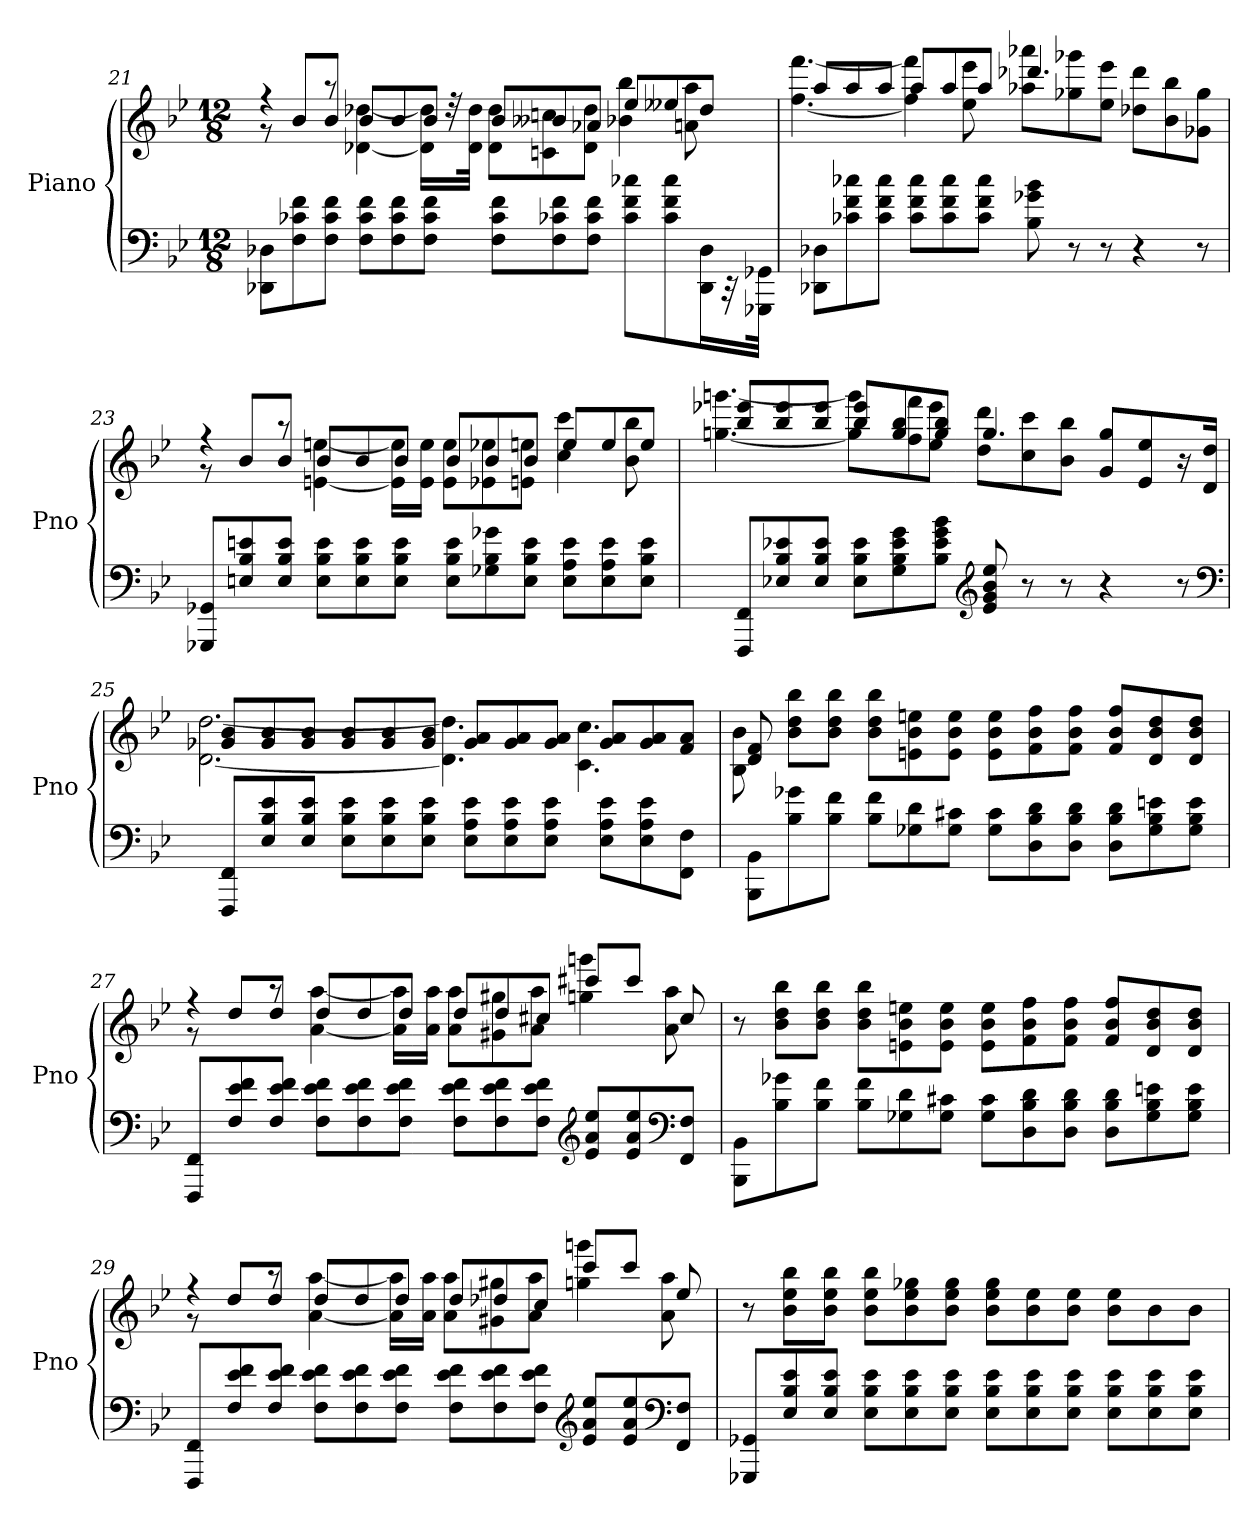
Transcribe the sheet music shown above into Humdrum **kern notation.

**kern	**kern
*part1	*part1
*staff2	*staff1
*I"Piano	*
*I'Pno	*
*clefF4	*clefG2
*k[b-e-]	*k[b-e-]
*B-:	*B-:
*M12/8	*M12/8
=21	=21
*	*^
8DD-X 8D-XL	8rg	4rff
8F 8c-X 8f	8b-L	.
8F 8c- 8fJ	8b-J	8raa
8F 8c- 8fL	8b-L	[4d-X [4dd-X
8F 8c- 8f	8b-	.
8F 8c- 8fJ	8b-J	16d-] 16dd-]LL
.	.	32rdd
.	.	32d- 32dd-JJk
8F 8c- 8fL	8b-L	8d- 8dd-L
8F 8c-X 8f	8b--X	8cn 8ccn
8F 8c- 8fJ	8a-XJ	8d- 8dd-J
8c- 8f 8cc-XL	8ee-L	4b-X 4bb-
8c- 8f 8cc-	8ee--X	.
16DD- 16D-L	8dd-J	8an 8aa
32rCC	.	.
32GGG-X 32GG-XJJk	.	.
=22	=22	=22
8DD-X 8D-XL	8aaL	[4.ff [4.fff
8c-X 8f 8cc-X	8aa	.
8c- 8f 8cc-J	8aaJ	.
8c- 8f 8cc-L	8aaL	4ff] 4fff]
8c- 8f 8cc-	8aa	.
8c- 8f 8cc-J	8aaJ	8ee- 8eee-
8B- 8g-X 8b-	4.ddd-X	8aa-X 8aaa-XL
8r	.	8gg-X 8ggg-X
8r	.	8ee- 8eee-J
4r	4.ryy	8dd-X 8ddd-L
.	.	8b- 8bb-
8r	.	8g-X 8gg-J
=23	=23	=23
8GGG-X/ 8GG-X/L	8rg	4rff
8En 8B- 8en	8b-L	.
8E 8B- 8eJ	8b-J	8raa
8E 8B- 8eL	8b-L	[4en [4een
8E 8B- 8e	8b-	.
8E 8B- 8eJ	8b-J	16e] 16ee]LL
.	.	16e 16eeJJ
8E 8B- 8eL	8b-L	8e 8eeL
8G-X 8B- 8g-X	8b-	8e-X 8ee-X
8E 8B- 8eJ	8b-J	8en 8eenJ
8E 8A 8eL	8eeL	4cc 4ccc
8E 8A 8e	8ee	.
8E 8B- 8eJ	8eeJ	8b- 8bb-
=24	=24	=24
8FFF 8FFL	8bb- 8eee-XL	[4.ggn [4.gggn
8E-X 8B- 8e-X	8bb- 8eee-	.
8E- 8B- 8e-J	8bb- 8eee-J	.
8E- 8B- 8e-L	8bb- 8eee-L	8gg] 8ggg]L
8G 8B- 8e- 8g	8gg 8bb-	8ff 8fff
8B- 8e- 8g 8b-J	8gg 8bb-J	8ee- 8eee-J
*clefG2	*	*
8e- 8g 8b- 8ee-	4.gg	8dd 8dddL
8r	.	8cc 8ccc
8r	.	8b- 8bb-J
4r	4.ryy	8g/ 8gg/L
.	.	8e- 8ee-
8r	.	16r
.	.	16d 16ddJk
*clefF4	*	*
=25	=25	=25
8FFF 8FFL	8g-X 8b-L	[2.d [2.dd
8E- 8B- 8e-	8g- 8b-	.
8E- 8B- 8e-J	8g- 8b-J	.
8E- 8B- 8e-L	8g- 8b-L	.
8E- 8B- 8e-	8g- 8b-	.
8E- 8B- 8e-J	8g- 8b-J	.
8E- 8A 8e-L	8g- 8aL	4.d] 4.dd]
8E- 8A 8e-	8g- 8a	.
8E- 8A 8e-J	8g- 8aJ	.
8E- 8A 8e-L	8g- 8aL	4.c 4.cc
8E- 8A 8e-	8g- 8a	.
8FF 8FJ	8f 8aJ	.
=26	=26	=26
8BBB- 8BB-L	8d 8f	8B- 8b-
8B- 8g-X	8ryy	8b- 8dd 8bb-L
8B- 8fJ	8ryy	8b- 8dd 8bb-J
8B- 8fL	4ryy	8b- 8dd 8bb-L
8G-X 8d	.	8en 8b- 8een
8G- 8c#XJ	8ryy	8e 8b- 8eeJ
8G- 8c#L	4ryy	8e 8b- 8eeL
8D 8B- 8d	.	8f 8b- 8ff
8D 8B- 8dJ	8ryy	8f 8b- 8ffJ
8D 8B- 8dL	4ryy	8f 8b- 8ffL
8G- 8B- 8en	.	8d 8b- 8dd
8G- 8B- 8eJ	8ryy	8d 8b- 8ddJ
=27	=27	=27
8FFF 8FFL	8rg	4rff
8F 8e- 8f	8ddL	.
8F 8e- 8fJ	8ddJ	8raa
8F 8e- 8fL	8ddL	[4a [4aa
8F 8e- 8f	8dd	.
8F 8e- 8fJ	8ddJ	16a] 16aa]LL
.	.	16a 16aaJJ
8F 8e- 8fL	8ddL	8a 8aaL
8F 8e- 8f	8dd	8g#X 8gg#X
8F 8e- 8fJ	8cc#XJ	8a 8aaJ
*clefG2	*	*
8e- 8a 8ee-L	8ccc#XL	4ggn 4gggn
8e- 8a 8ee-	8ccc#J	.
*clefF4	*	*
8FF 8FJ	8cc#	8a 8aa
*	*v	*v
=28	=28
8BBB- 8BB-L	8r
8B- 8g-X	8b- 8dd 8bb-L
8B- 8fJ	8b- 8dd 8bb-J
8B- 8fL	8b- 8dd 8bb-L
8G-X 8d	8en 8b- 8een
8G- 8c#XJ	8e 8b- 8eeJ
8G- 8c#L	8e 8b- 8eeL
8D 8B- 8d	8f 8b- 8ff
8D 8B- 8dJ	8f 8b- 8ffJ
8D 8B- 8dL	8f 8b- 8ffL
8G- 8B- 8en	8d 8b- 8dd
8G- 8B- 8eJ	8d 8b- 8ddJ
=29	=29
*	*^
8FFF 8FFL	8rg	4rff
8F 8e- 8f	8ddL	.
8F 8e- 8fJ	8ddJ	8raa
8F 8e- 8fL	8ddL	[4a [4aa
8F 8e- 8f	8dd	.
8F 8e- 8fJ	8ddJ	16a] 16aa]LL
.	.	16a 16aaJJ
8F 8e- 8fL	8ddL	8a 8aaL
8F 8e- 8f	8dd-X	8g#X 8gg#X
8F 8e- 8fJ	8ccJ	8a 8aaJ
*clefG2	*	*
8e- 8a 8ee-L	8cccL	4ggn 4gggn
8e- 8a 8ee-	8cccJ	.
*clefF4	*	*
8FF 8FJ	8ee-	8a 8aa
*	*v	*v
=30	=30
8GGG-X/ 8GG-X/L	8r
8E- 8B- 8e-	8b- 8ee- 8bb-L
8E- 8B- 8e-J	8b- 8ee- 8bb-J
8E- 8B- 8e-L	8b- 8ee- 8bb-L
8E- 8B- 8e-	8b- 8ee- 8gg-X
8E- 8B- 8e-J	8b- 8ee- 8gg-J
8E- 8B- 8e-L	8b- 8ee- 8gg-L
8E- 8B- 8e-	8b- 8ee-
8E- 8B- 8e-J	8b- 8ee-J
8E- 8B- 8e-L	8b- 8ee-L
8E- 8B- 8e-	8b-
8E- 8B- 8e-J	8b-J
=	=
*-	*-
